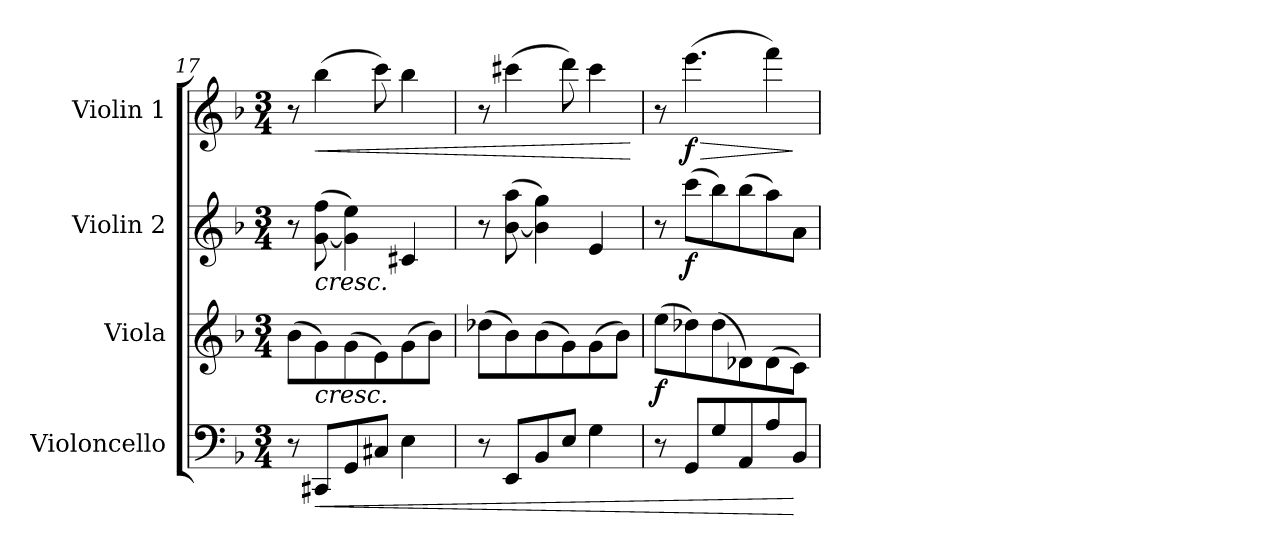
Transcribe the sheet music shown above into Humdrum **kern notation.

**kern	**dynam	**kern	**dynam	**kern	**dynam	**kern	**dynam
*part4	*part4	*part3	*part3	*part2	*part2	*part1	*part1
*staff4	*staff4	*staff3	*staff3	*staff2	*staff2	*staff1	*staff1
*I"Violoncello	*	*I"Viola	*	*I"Violin 2	*	*I"Violin 1	*
*I'Vc	*	*I'Vla	*	*I'Vln	*	*I'Vln	*
*clefF4	*	*clefG2	*	*clefG2	*	*clefG2	*
*k[b-]	*	*k[b-]	*	*k[b-]	*	*k[b-]	*
*M3/4	*	*M3/4	*	*M3/4	*	*M3/4	*
=17	=17	=17	=17	=17	=17	=17	=17
8r	.	(8b-\L	.	8r	.	8r	.
!	!LO:HP:b	!	!LO:HP:b	!	!LO:HP:b	!	!LO:HP:b
8CC#X/L	<	8g\)	<	(>[8g\ 8ff\	<	(4bb-\	<
8GG/	.	(8g\	.	4g\] 4ee\)	.	.	.
8C#X/J	.	8e\)	.	.	.	8ccc\)	.
4E\	.	(8g\	.	4c#X/	.	4bb-\	.
.	.	8b-\J)	.	.	.	.	.
=18	=18	=18	=18	=18	=18	=18	=18
8r	.	(8dd-X\L	.	8r	.	8r	.
8EE/L	.	8b-\)	.	(>[8b-\ 8aa\	.	(4ccc#X\	.
8BB-/	.	(8b-\	.	4b-\] 4gg\)	.	.	.
8E/J	.	8g\)	.	.	.	8ddd\)	.
4G\	.	(8g\	.	4e/	.	4ccc#\	.
.	.	8b-\J)	.	.	.	.	.
.	.	.	.	.	.	.	[
=19	=19	=19	=19	=19	=19	=19	=19
*	*	*	*	*	*	*^	*
!	!	!	!LO:DY:b	!	!	!	!	!
8r	.	(8ee\L	f	8r	.	8r	4ryy	.
!	!	!	!	!	!LO:DY:b	!	!	!LO:HP:b
!	!	!	!	!	!	!	!	!LO:DY:n=1:b
8GG/L	.	8dd-X\)	.	(8ccc\L	f	(4.eee\	.	> f
8G/	.	(8dd-\	.	8bb-\)	.	.	4ryy	.
8AA/	.	8d-X\)	.	(8bb-\	.	.	.	.
8A/	.	(8d-\	.	8aa\)	.	4fff\)	8ryy	.
8BB-/J	[	8c\J)	[	8a\J	[	.	8ryy	]
*	*	*	*	*	*	*v	*v	*
=	=	=	=	=	=	=	=
*-	*-	*-	*-	*-	*-	*-	*-
